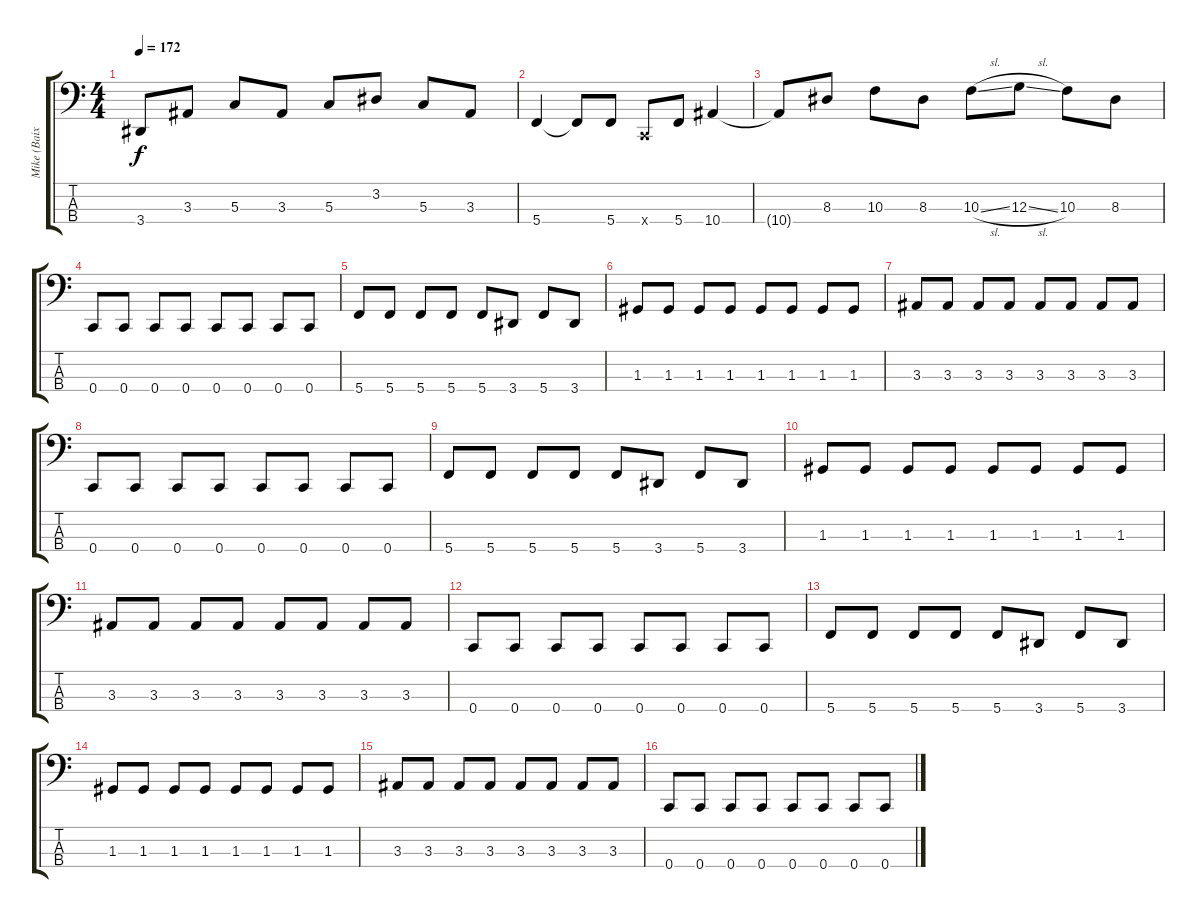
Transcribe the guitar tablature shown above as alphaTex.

\track ("Mike (Baixo)" "Mike (Baix") {instrument electricbassfinger}
\staff {score tabs}
\tuning (F2 C2 G1 C1) {hide}
\ts (4 4)
\tempo 172
\clef f4
\ks c
3.4{t}.8{dy f} 3.3.8 5.3.8 3.3.8 5.3.8 3.2.8 5.3.8 3.3.8 |
5.4.4 5.4{t}.8 5.4.8 0.4{x}.8 5.4.8 10.4.4 |
10.4{t}.8 8.3.8 10.3.8 8.3.8 10.3{sl}.8 12.3{sl}.8 10.3.8 8.3.8 |
0.4.8 0.4.8 0.4.8 0.4.8 0.4.8 0.4.8 0.4.8 0.4.8 |
5.4.8 5.4.8 5.4.8 5.4.8 5.4.8 3.4.8 5.4.8 3.4.8 |
1.3.8 1.3.8 1.3.8 1.3.8 1.3.8 1.3.8 1.3.8 1.3.8 |
3.3.8 3.3.8 3.3.8 3.3.8 3.3.8 3.3.8 3.3.8 3.3.8 |
0.4.8 0.4.8 0.4.8 0.4.8 0.4.8 0.4.8 0.4.8 0.4.8 |
5.4.8 5.4.8 5.4.8 5.4.8 5.4.8 3.4.8 5.4.8 3.4.8 |
1.3.8 1.3.8 1.3.8 1.3.8 1.3.8 1.3.8 1.3.8 1.3.8 |
3.3.8 3.3.8 3.3.8 3.3.8 3.3.8 3.3.8 3.3.8 3.3.8 |
0.4.8 0.4.8 0.4.8 0.4.8 0.4.8 0.4.8 0.4.8 0.4.8 |
5.4.8 5.4.8 5.4.8 5.4.8 5.4.8 3.4.8 5.4.8 3.4.8 |
1.3.8 1.3.8 1.3.8 1.3.8 1.3.8 1.3.8 1.3.8 1.3.8 |
3.3.8 3.3.8 3.3.8 3.3.8 3.3.8 3.3.8 3.3.8 3.3.8 |
0.4.8 0.4.8 0.4.8 0.4.8 0.4.8 0.4.8 0.4.8 0.4.8
